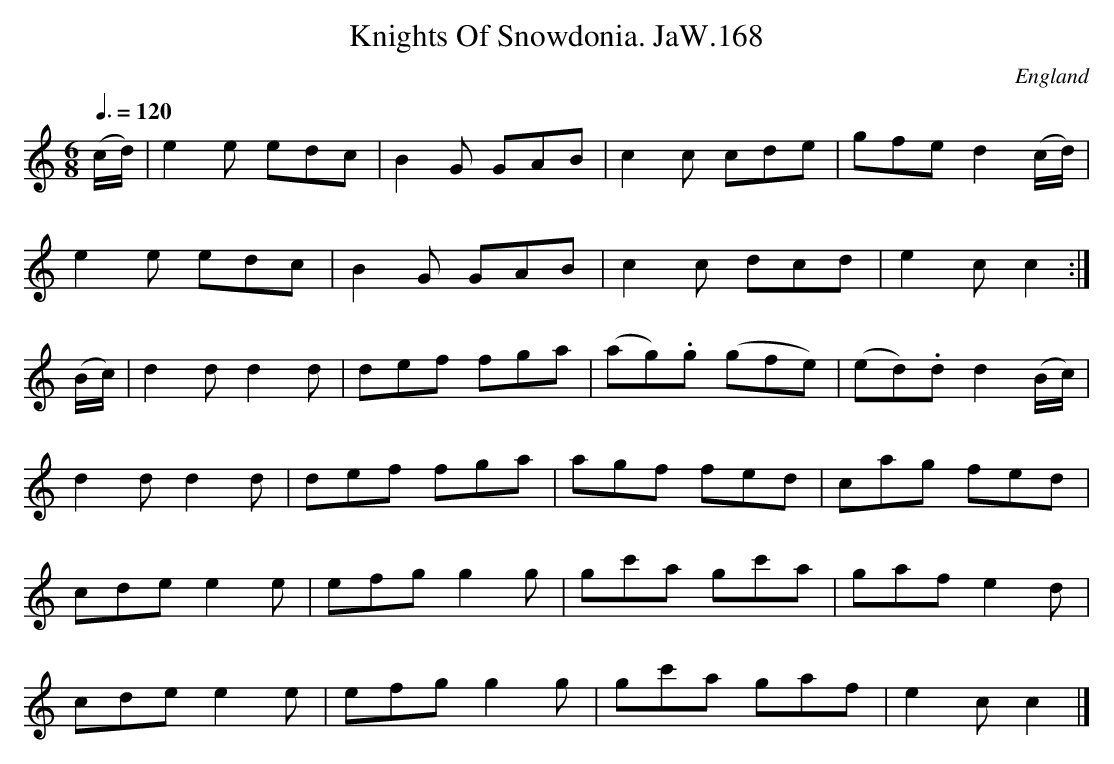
X:1
T:Knights Of Snowdonia. JaW.168
M:6/8
L:1/8
Q:3/8=120
O:England
K:C major
(c/d/)|e2e edc|B2G GAB|c2c cde|gfe d2(c/d/)|!
e2e edc|B2G GAB|c2c dcd|e2c c2:|!
(B/c/)|d2d d2d|def fga|(ag).g (gfe)|(ed).d d2(B/c/)|!
d2d d2d|def fga|agf fed|cag fed|!
cde e2e|efg g2g|gc'a gc'a|gaf e2d|!
cde e2e|efg g2g|gc'a gaf|e2c c2|]
